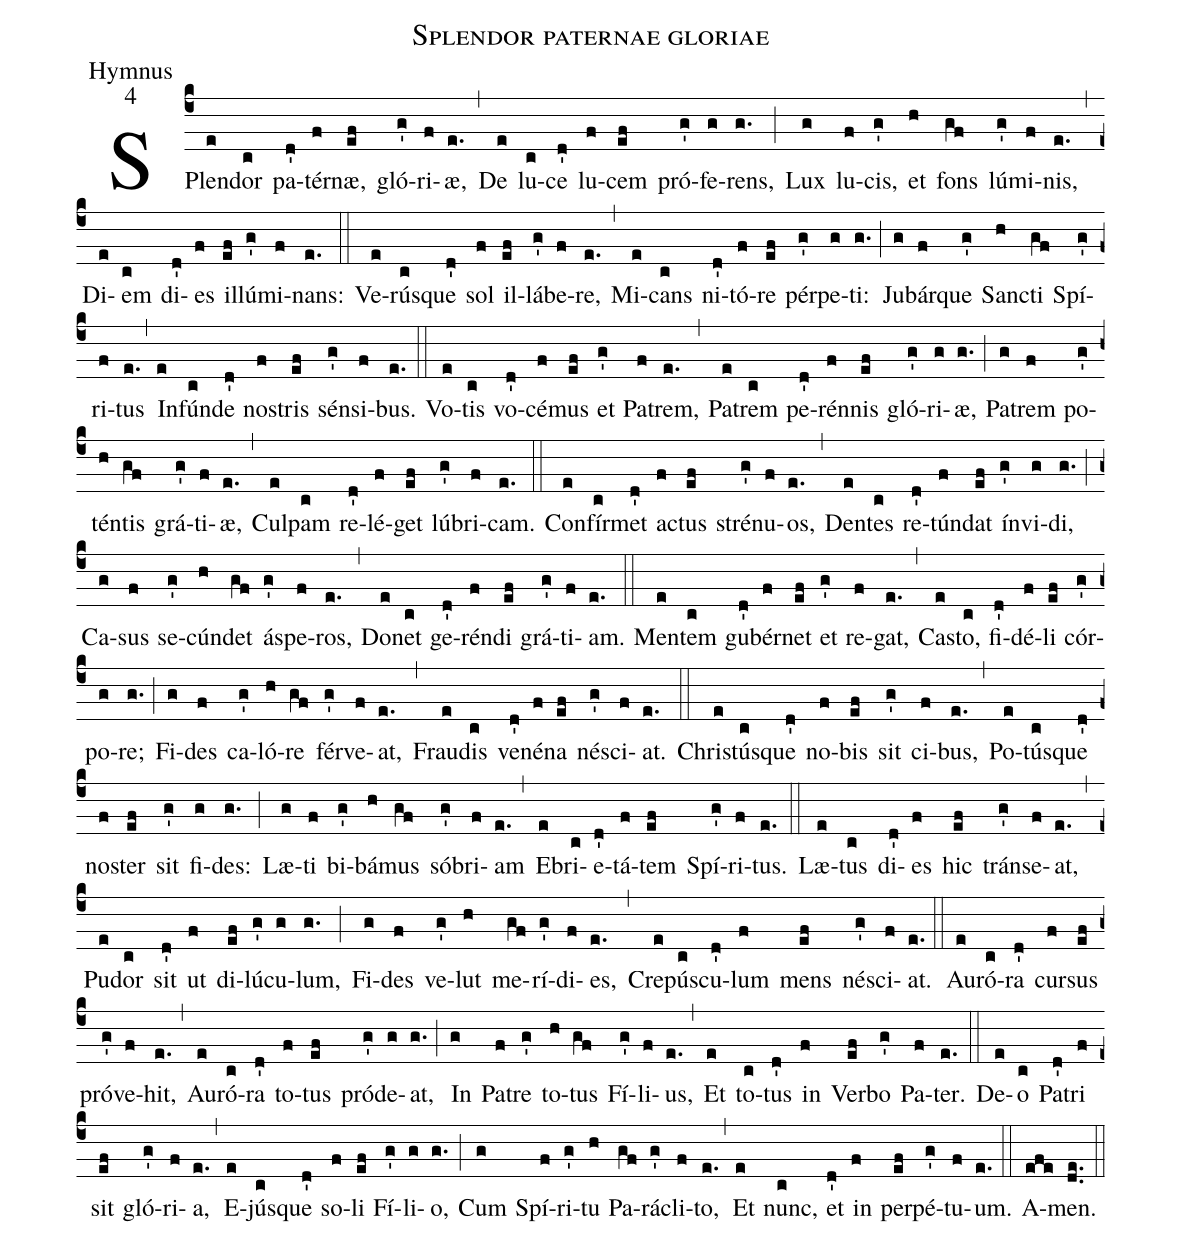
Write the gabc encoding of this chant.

name:Splendor paternae gloriae;
office-part:Hymnus;
mode:4;
%%
(c4)SPlen(e)dor(c) pa(d')tér(f)næ,(ef) gló(g')ri(f)æ,(e.)  (,)De(e) lu(c)ce(d') lu(f)cem(ef) pró(g')fe(g)rens,(g.) (;)Lux(g) lu(f)cis,(g') et(h) fons(gf) lú(g')mi(f)nis,(e.) (,)Di(e)em(c) di(d')es(f) il(ef)lú(g')mi(f)nans:(e.) (::)
Ve(e)rús(c)que(d') sol(f) il(ef)lá(g')be(f)re,(e.) (,)
Mi(e)cans(c) ni(d')tó(f)re(ef) pér(g')pe(g)ti:(g.) (;)
Ju(g)bár(f)que(g') San(h)cti(gf) Spí(g')ri(f)tus(e.) (,)
In(e)fún(c)de(d') no(f)stris(ef) sén(g')si(f)bus.(e.) (::)

Vo(e)tis(c) vo(d')cé(f)mus(ef) et(g') Pa(f)trem,(e.) (,)
Pa(e)trem(c) pe(d')rén(f)nis(ef) gló(g')ri(g)æ,(g.) (;)
Pa(g)trem(f) po(g')tén(h)tis(gf) grá(g')ti(f)æ,(e.) (,)
Cul(e)pam(c) re(d')lé(f)get(ef) lú(g')bri(f)cam.(e.) (::)

Con(e)fír(c)met(d') a(f)ctus(ef) stré(g')nu(f)os,(e.) (,)
Den(e)tes(c) re(d')tún(f)dat(ef) ín(g')vi(g)di,(g.) (;)
Ca(g)sus(f) se(g')cún(h)det(gf) á(g')spe(f)ros,(e.) (,)
Do(e)net(c) ge(d')rén(f)di(ef) grá(g')ti(f)am.(e.) (::)

Men(e)tem(c) gu(d')bér(f)net(ef) et(g') re(f)gat,(e.) (,)
Ca(e)sto,(c) fi(d')dé(f)li(ef) cór(g')po(g)re;(g.) (;)
Fi(g)des(f) ca(g')ló(h)re(gf) fér(g')ve(f)at,(e.) (,)
Frau(e)dis(c) ve(d')né(f)na(ef) né(g')sci(f)at.(e.) (::)

Chri(e)stús(c)que(d') no(f)bis(ef) sit(g') ci(f)bus,(e.) (,)
Po(e)tús(c)que(d') no(f)ster(ef) sit(g') fi(g)des:(g.) (;)
Læ(g)ti(f) bi(g')bá(h)mus(gf) só(g')bri(f)am(e.) (,)
E(e)bri(c)e(d')tá(f)tem(ef) Spí(g')ri(f)tus.(e.) (::)

Læ(e)tus(c) di(d')es(f) hic(ef) trán(g')se(f)at,(e.) (,)
Pu(e)dor(c) sit(d') ut(f) di(ef)lú(g')cu(g)lum,(g.) (;)
Fi(g)des(f) ve(g')lut(h) me(gf)rí(g')di(f)es,(e.) (,)
Cre(e)pú(c)scu(d')lum(f) mens(ef) né(g')sci(f)at.(e.) (::)

Au(e)ró(c)ra(d') cur(f)sus(ef) pró(g')ve(f)hit,(e.) (,)
Au(e)ró(c)ra(d') to(f)tus(ef) pró(g')de(g)at,(g.) (;)
In(g) Pa(f)tre(g') to(h)tus(gf) Fí(g')li(f)us,(e.) (,)
Et(e) to(c)tus(d') in(f) Ver(ef)bo(g') Pa(f)ter.(e.) (::)

De(e)o(c) Pa(d')tri(f) sit(ef) gló(g')ri(f)a,(e.) (,)
E(e)jús(c)que(d') so(f)li(ef) Fí(g')li(g)o,(g.) (;)
Cum(g) Spí(f)ri(g')tu(h) Pa(gf)rá(g')cli(f)to,(e.) (,)
Et(e) nunc,(c) et(d') in(f) per(ef)pé(g')tu(f)um.(e.) (::)

A(efe)men.(de..) (::)
